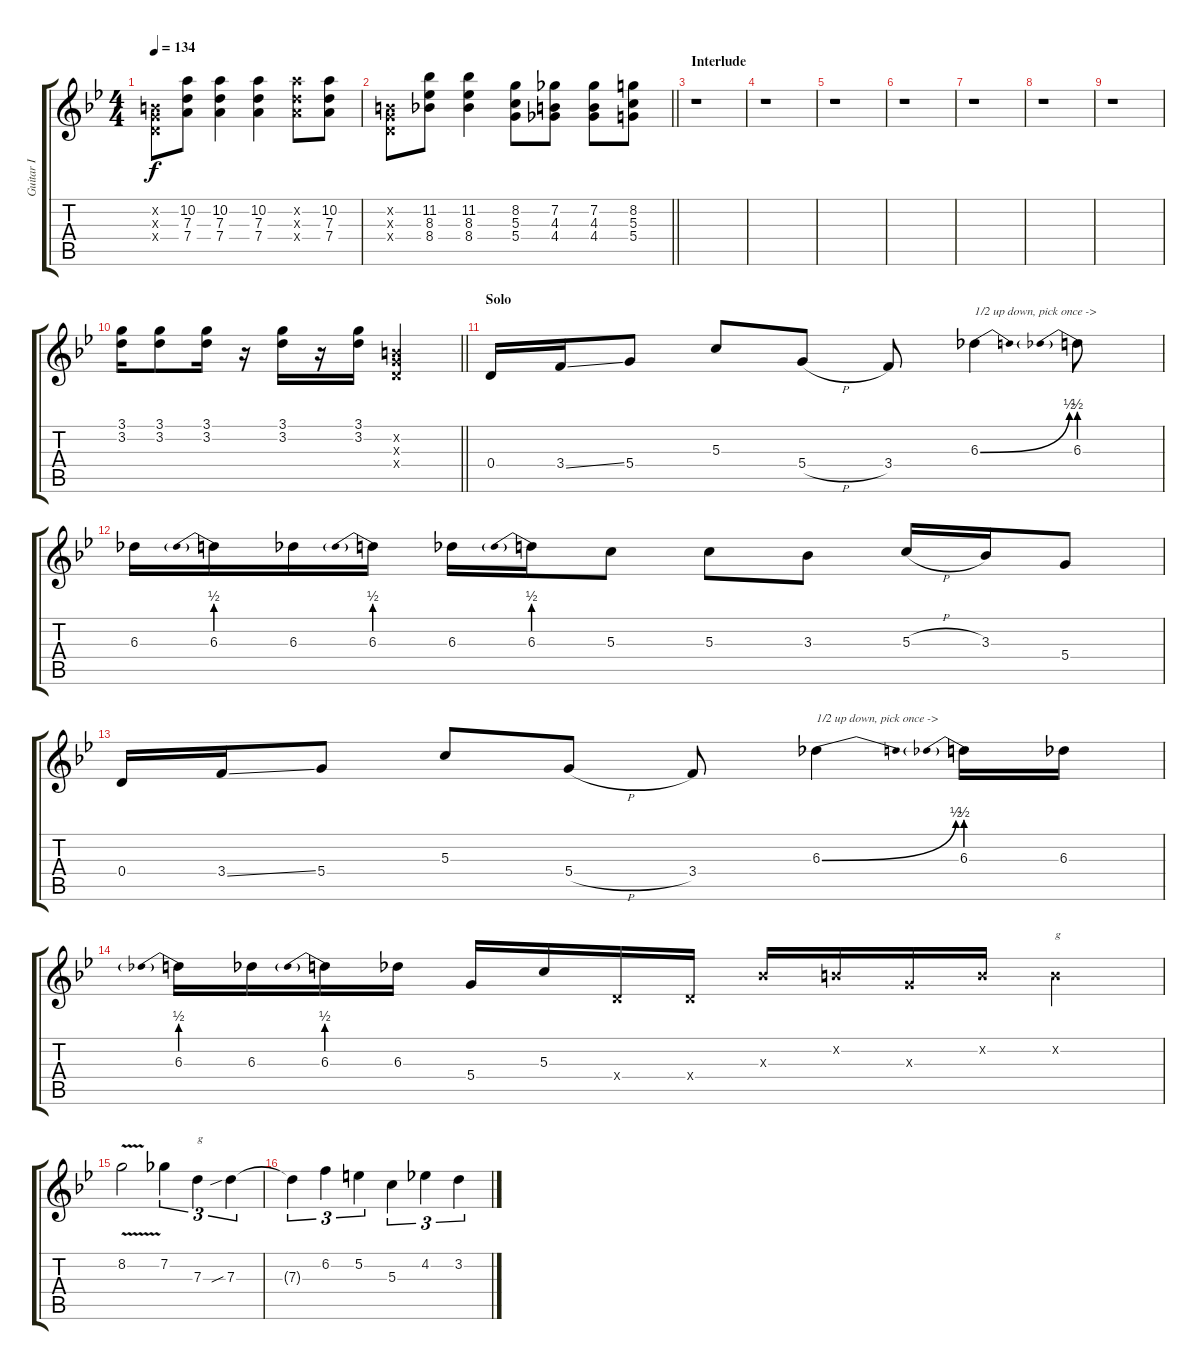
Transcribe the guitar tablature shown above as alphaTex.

\track ("Guitar I" "Guitar I") {instrument distortionguitar}
\staff {score tabs}
\tuning (E4 B3 G3 D3 A2 E2) {hide}
\ts (4 4)
\tempo 134
\clef g2
\ks gminor
(0.2{x} 0.3{x} 0.4{x}).8{dy f} (10.2 7.3 7.4).8 (10.2 7.3 7.4).4 (10.2 7.3 7.4).4 (10.2{x} 7.3{x} 7.4{x}).8 (10.2 7.3 7.4).8 |
\barLineRight lightlight
(0.2{x} 0.3{x} 0.4{x}).8 (11.2 8.3 8.4).8 (11.2 8.3 8.4).4 (8.2 5.3 5.4).8 (7.2 4.3 4.4).8 (7.2 4.3 4.4).8 (8.2 5.3 5.4).8 |
\section ("" "Interlude")
r.1 |
r.1 |
r.1 |
r.1 |
r.1 |
r.1 |
r.1 |
\barLineRight lightlight
(3.1 3.2).16{volume 16 balance 8 instrument distortionguitar} (3.1 3.2).8 (3.1 3.2).16 r.16 (3.1 3.2).16 r.16 (3.1 3.2).16 (0.2{x} 0.3{x} 0.4{x}).2 |
\section ("" "Solo")
0.4.16 3.4{ss}.16 5.4.8 5.3.8 5.4{h}.8 3.4.8 6.3{be (bend 0 0 60 2)}.4{txt "1/2 up down, pick once ->"} 6.3{be (prebend 0 2 60 2)}.8 |
6.3.16 6.3{be (prebend 0 2 60 2)}.16 6.3.16 6.3{be (prebend 0 2 60 2)}.16 6.3.16 6.3{be (prebend 0 2 60 2)}.16 5.3.8 5.3.8 3.3.8 5.3{h}.16 3.3.16 5.4.8 |
0.4.16 3.4{ss}.16 5.4.8 5.3.8 5.4{h}.8 3.4.8 6.3{be (bend 0 0 60 2)}.4{txt "1/2 up down, pick once ->"} 6.3{be (prebend 0 2 60 2)}.16 6.3.16 |
6.3{be (prebend 0 2 60 2)}.16 6.3.16 6.3{be (prebend 0 2 60 2)}.16 6.3.16 5.4.16 5.3.16 0.4{x}.16 0.4{x}.16 3.3{x}.16 0.2{x}.16 0.3{x}.16 0.2{x}.16 0.2{x}.4{txt "g"} |
8.2{v}.2 7.2.4{tu (3 2)} 7.3.4{tu (3 2) txt "g"} 7.3{sib}.4{tu (3 2)} |
7.3{t}.4{tu (3 2)} 6.2.4{tu (3 2)} 5.2.4{tu (3 2)} 5.3.4{tu (3 2)} 4.2.4{tu (3 2)} 3.2.4{tu (3 2)}
